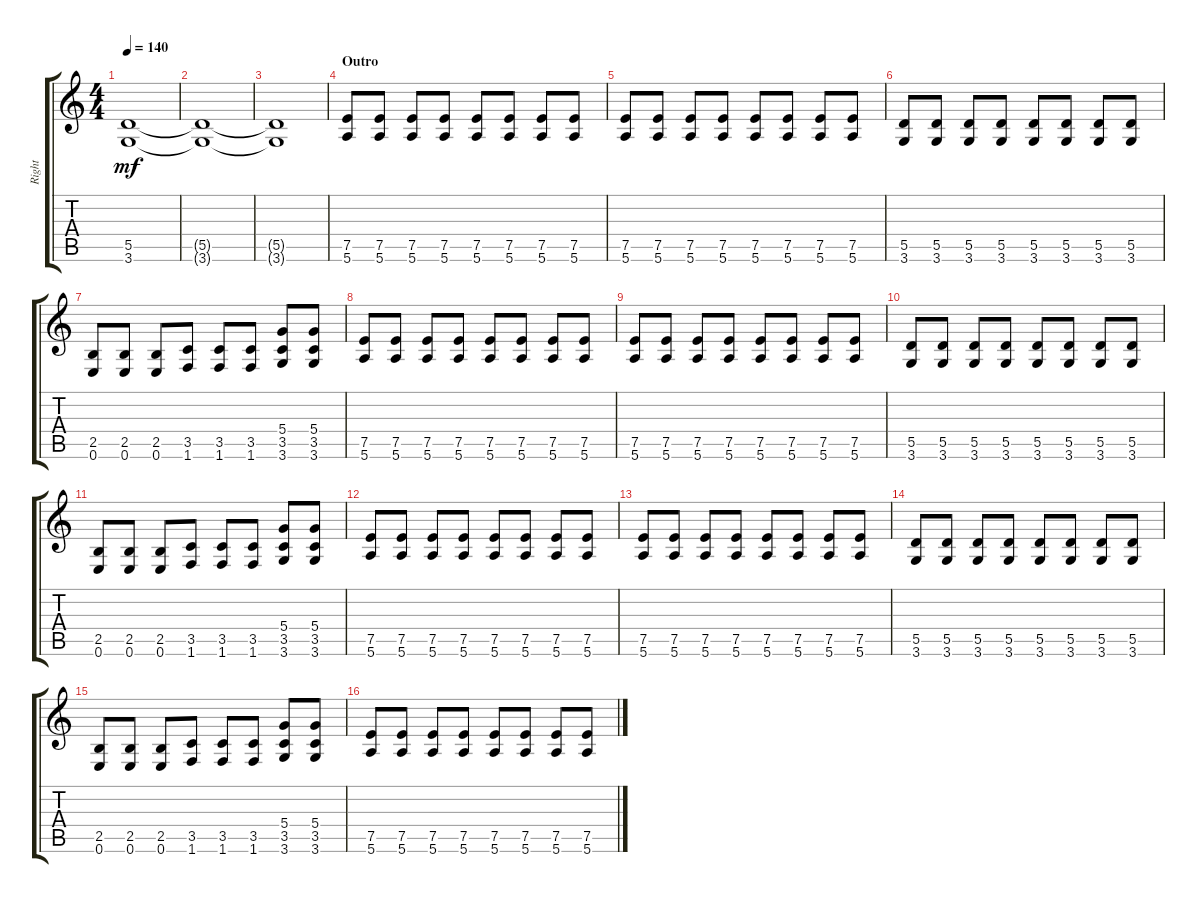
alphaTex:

\track ("Right" "Right") {instrument distortionguitar}
\staff {score tabs}
\tuning (E4 B3 G3 D3 A2 E2) {hide}
\ts (4 4)
\tempo 140
\clef g2
\ks c
(5.5{t} 3.6{t}).1{dy mf} |
(5.5{t} 3.6{t}).1 |
(5.5{t} 3.6{t}).1 |
\section ("" "Outro")
(7.5 5.6).8 (7.5 5.6).8 (7.5 5.6).8 (7.5 5.6).8 (7.5 5.6).8 (7.5 5.6).8 (7.5 5.6).8 (7.5 5.6).8 |
(7.5 5.6).8 (7.5 5.6).8 (7.5 5.6).8 (7.5 5.6).8 (7.5 5.6).8 (7.5 5.6).8 (7.5 5.6).8 (7.5 5.6).8 |
(5.5 3.6).8 (5.5 3.6).8 (5.5 3.6).8 (5.5 3.6).8 (5.5 3.6).8 (5.5 3.6).8 (5.5 3.6).8 (5.5 3.6).8 |
(2.5 0.6).8 (2.5 0.6).8 (2.5 0.6).8 (3.5 1.6).8 (3.5 1.6).8 (3.5 1.6).8 (5.4 3.5 3.6).8 (5.4 3.5 3.6).8 |
(7.5 5.6).8 (7.5 5.6).8 (7.5 5.6).8 (7.5 5.6).8 (7.5 5.6).8 (7.5 5.6).8 (7.5 5.6).8 (7.5 5.6).8 |
(7.5 5.6).8 (7.5 5.6).8 (7.5 5.6).8 (7.5 5.6).8 (7.5 5.6).8 (7.5 5.6).8 (7.5 5.6).8 (7.5 5.6).8 |
(5.5 3.6).8 (5.5 3.6).8 (5.5 3.6).8 (5.5 3.6).8 (5.5 3.6).8 (5.5 3.6).8 (5.5 3.6).8 (5.5 3.6).8 |
(2.5 0.6).8 (2.5 0.6).8 (2.5 0.6).8 (3.5 1.6).8 (3.5 1.6).8 (3.5 1.6).8 (5.4 3.5 3.6).8 (5.4 3.5 3.6).8 |
(7.5 5.6).8 (7.5 5.6).8 (7.5 5.6).8 (7.5 5.6).8 (7.5 5.6).8 (7.5 5.6).8 (7.5 5.6).8 (7.5 5.6).8 |
(7.5 5.6).8 (7.5 5.6).8 (7.5 5.6).8 (7.5 5.6).8 (7.5 5.6).8 (7.5 5.6).8 (7.5 5.6).8 (7.5 5.6).8 |
(5.5 3.6).8 (5.5 3.6).8 (5.5 3.6).8 (5.5 3.6).8 (5.5 3.6).8 (5.5 3.6).8 (5.5 3.6).8 (5.5 3.6).8 |
(2.5 0.6).8 (2.5 0.6).8 (2.5 0.6).8 (3.5 1.6).8 (3.5 1.6).8 (3.5 1.6).8 (5.4 3.5 3.6).8 (5.4 3.5 3.6).8 |
(7.5 5.6).8 (7.5 5.6).8 (7.5 5.6).8 (7.5 5.6).8 (7.5 5.6).8 (7.5 5.6).8 (7.5 5.6).8 (7.5 5.6).8
